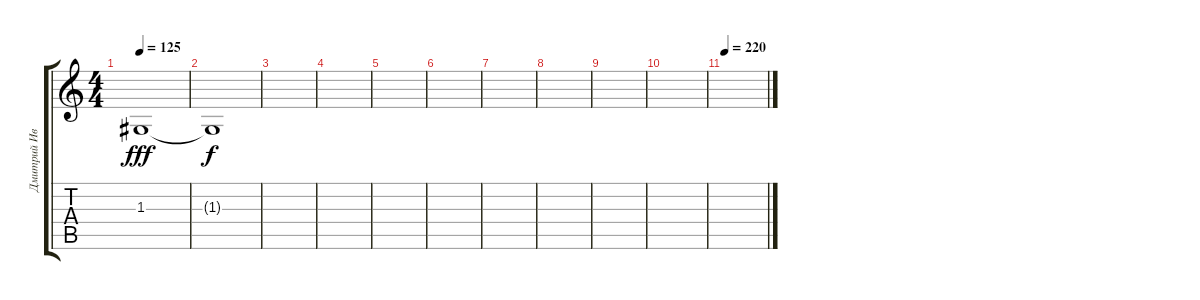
\track ("Дмитрий Иванов" "Дмитрий Ив") {instrument tubularbells}
\staff {score tabs}
\tuning (E4 B3 G3 D3 A2 E2) {hide}
\ts (4 4)
\tempo 125
\clef g2
\ks c
1.3.1{dy fff} |
1.3{t}.1{dy f} |
|
|
|
|
|
|
|
|
\tempo 220
